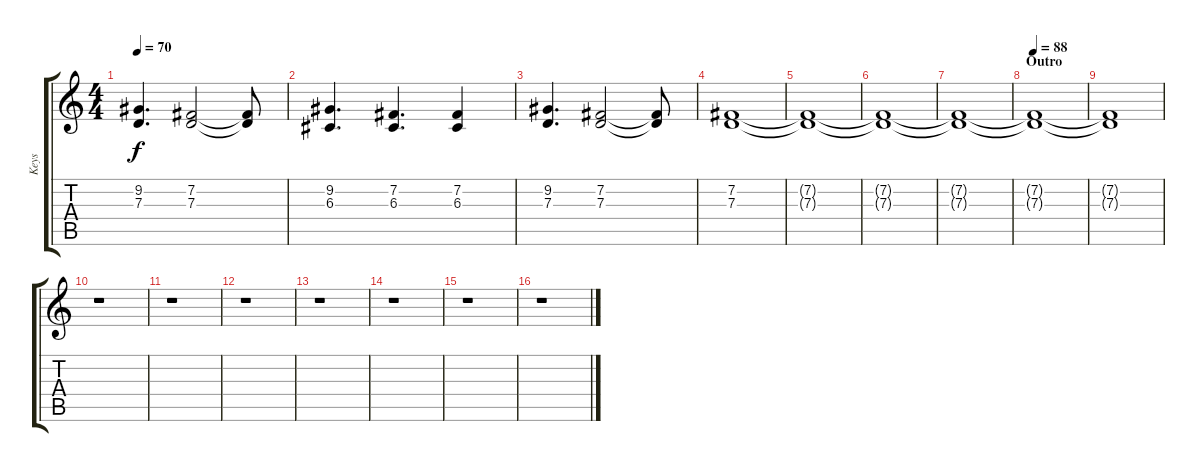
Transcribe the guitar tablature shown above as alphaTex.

\track ("Keys" "Keys") {instrument stringensemble1}
\staff {score tabs}
\tuning (E4 B3 G3 D3 A2 E2) {hide}
\ts (4 4)
\tempo 70
\clef g2
\ks c
(9.2 7.3).4{d dy f} (7.2 7.3).2 (7.2{t} 7.3{t}).8 |
(9.2 6.3).4{d} (7.2 6.3).4{d} (7.2 6.3).4 |
(9.2 7.3).4{d} (7.2 7.3).2 (7.2{t} 7.3{t}).8 |
(7.2 7.3).1 |
(7.2{t} 7.3{t}).1 |
(7.2{t} 7.3{t}).1{volume 0} |
(7.2{t} 7.3{t}).1 |
\section ("" "Outro")
\tempo 88
(7.2{t} 7.3{t}).1 |
(7.2{t} 7.3{t}).1 |
r.1 |
r.1 |
r.1 |
r.1 |
r.1 |
r.1 |
r.1
